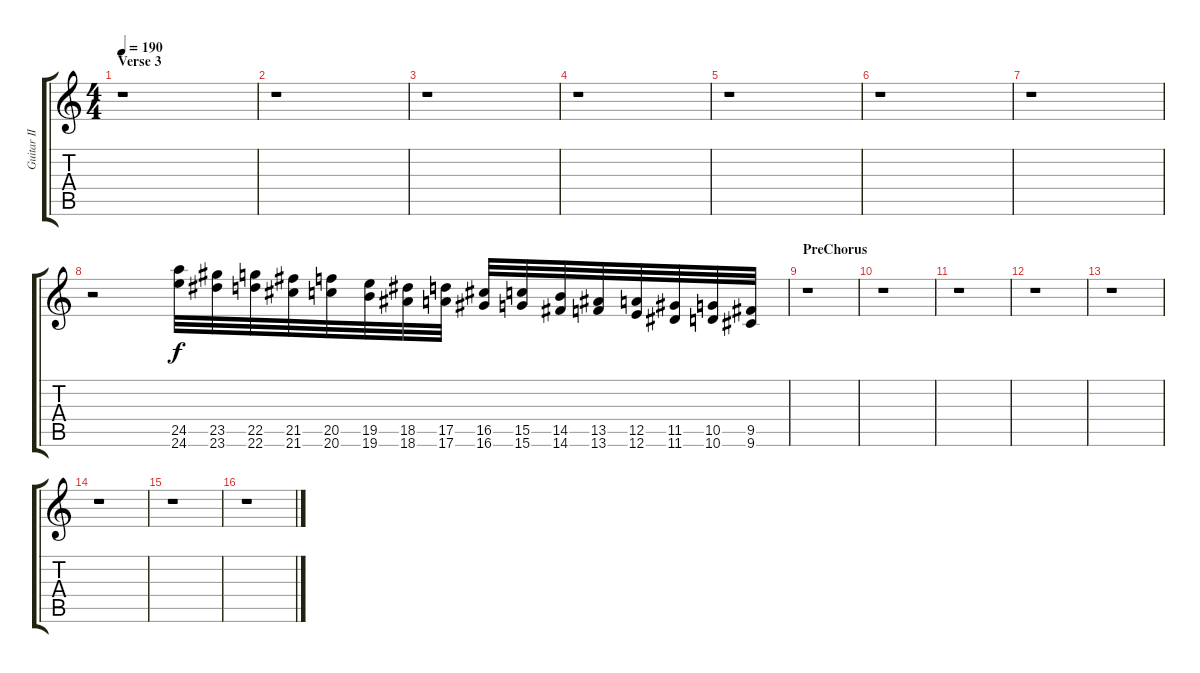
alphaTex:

\track ("Guitar II" "Guitar II") {instrument distortionguitar}
\staff {score tabs}
\tuning (E4 B3 G3 D3 A2 E2) {hide}
\ts (4 4)
\section ("" "Verse 3")
\tempo 190
\clef g2
\ks c
r.1{dy f} |
r.1 |
r.1 |
r.1 |
r.1 |
r.1 |
r.1 |
r.2 (24.5 24.6).32 (23.5 23.6).32 (22.5 22.6).32 (21.5 21.6).32 (20.5 20.6).32 (19.5 19.6).32 (18.5 18.6).32 (17.5 17.6).32 (16.5 16.6).32 (15.5 15.6).32 (14.5 14.6).32 (13.5 13.6).32 (12.5 12.6).32 (11.5 11.6).32 (10.5 10.6).32 (9.5 9.6).32 |
\section ("" "PreChorus")
r.1 |
r.1 |
r.1 |
r.1 |
r.1 |
r.1 |
r.1 |
r.1
